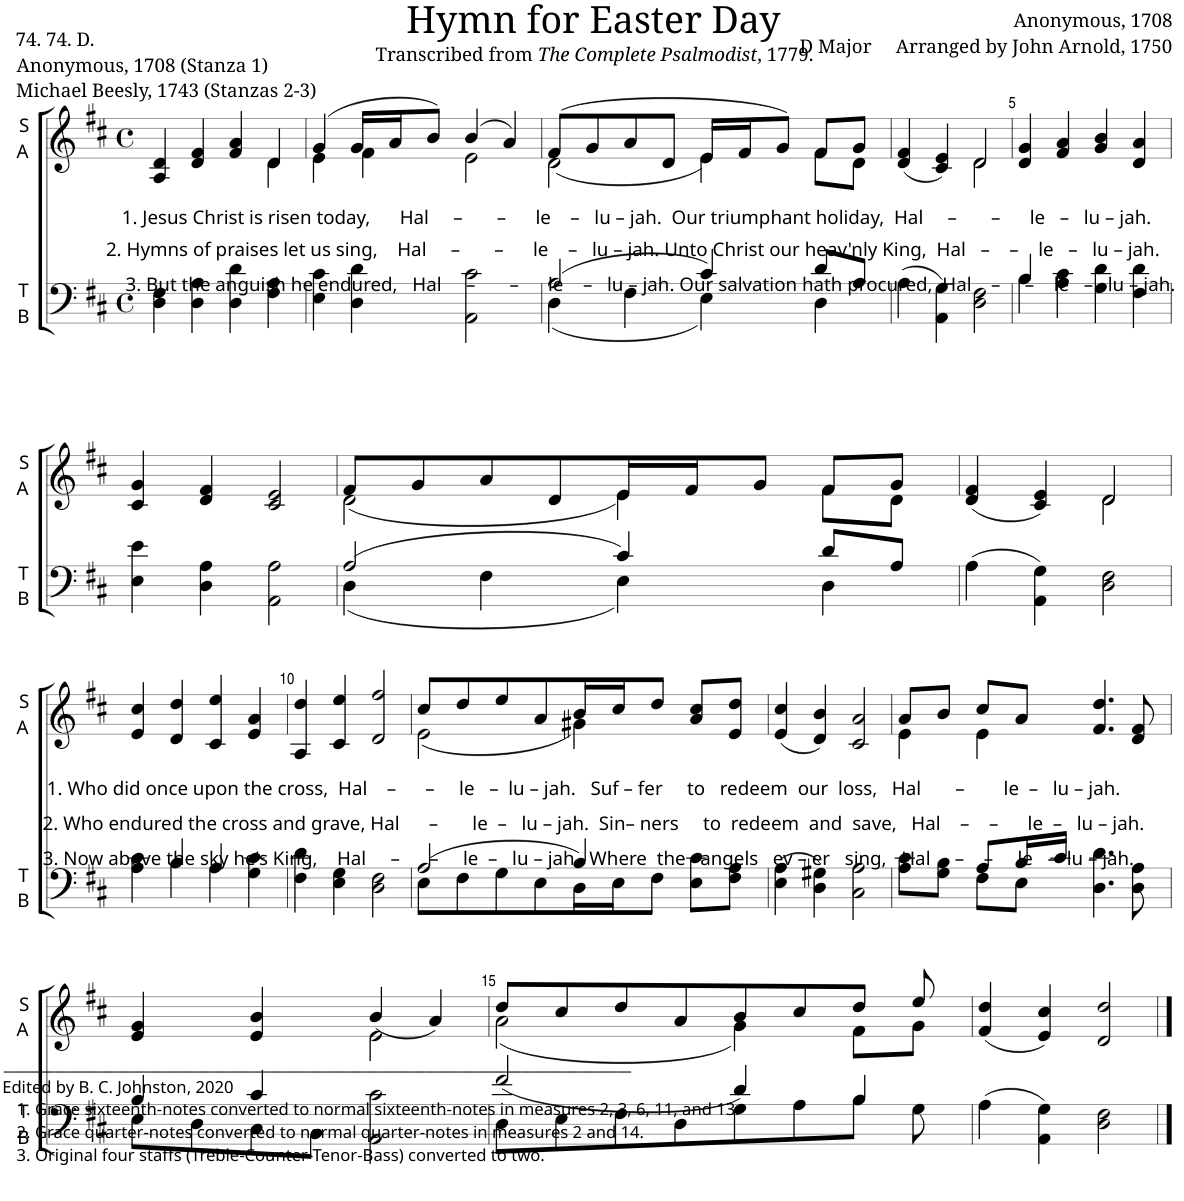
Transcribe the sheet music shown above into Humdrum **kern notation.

**kern	**kern
*part2	*part1
*staff2	*staff1
*I"T B	*I"S A
*I'T B	*I'S A
*clefF4	*clefG2
*k[f#c#]	*k[f#c#]
*M4/4	*M4/4
*met(c)	*met(c)
=1	=1
*	*^
!	!LO:TX:b:t=3. But the anguish he endured,   Hal     –       –      le    –   lu – jah. Our salvation hath procured,  Hal    –     –    le   –   lu – jah.	!
!	!LO:TX:b:t=1. Jesus Christ is risen today,      Hal     –       –      le    –   lu – jah.  Our triumphant holiday,  Hal     –       –      le   –   lu – jah.	!
!	!LO:TX:b:t=2. Hymns of praises let us sing,    Hal     –       –      le    –   lu – jah. Unto Christ our heav'nly King,  Hal   –    –    le   –   lu – jah.	!
4D\ 4F#\	4A/ 4d/	4ryy
4D\ 4A\	4d/ 4f#/	4ryy
4D\ 4d\	4f#/ 4a/	4ryy
4F#\ 4A\	4d/	4d\
=2	=2	=2
4E\ 4c#\	(4g/	4e\
4D\ 4d\	16g/LL	4f#\
.	16a/J	.
.	8b/J)	.
2AA\ 2c#\	(4b/	2e\
.	4a/)	.
=3	=3	=3
*^	*	*
(2A/	(4D\	(8f#/L	(2d\
.	.	8g/	.
.	4F#\	8a/	.
.	.	8d/J	.
4c#/)	4E\)	16e/LL	4e\)
.	.	16f#/J	.
.	.	8g/J)	.
8d/L	4D\	8f#/L	8f#\L
8A/J	.	8g/J	8d\J
=4	=4	=4	=4
(>4ryy	4A\	(<4d/ 4f#/	4ryy
4AA\ 4G\)	4ryy	4c#/ 4e/)	4ryy
2D\ 2F#\	2ryy	2d/	2d\
*	*	*v	*v
=5	=5	=5
4B/	4B\	4d/ 4g/
4A\ 4c#\	4ryy	4f#/ 4a/
4G\ 4d\	2ryy	4g/ 4b/
4F#\ 4d\	.	4d/ 4a/
*v	*v	*
!!LO:LB:g=z
=6	=6
4E\ 4e\	4c#/ 4g/
4D\ 4A\	4d/ 4f#/
2AA\ 2A\	2c#/ 2e/
=7	=7
*^	*^
(2A/	(4D\	8f#/L	(2d\
.	.	8g/	.
.	4F#\	8a/	.
.	.	8d/	.
4c#/)	4E\)	16e/L	4e\)
.	.	16f#/J	.
.	.	8g/J	.
8d/L	4D\	8f#/L	8f#\L
8A/J	.	8g/J	8d\J
=8	=8	=8	=8
4ryy	(>4A\	(<4d/ 4f#/	4ryy
(4AA\ 4G\	4ryy	4c#/ 4e/)	4ryy
2D\ 2F#\	2ryy	2d/	2d\
!!LO:LB:g=z
=9	=9	=9	=9
!	!	!LO:TX:b:t=3. Now above the sky he's King,    Hal     –      –     le  –   lu – jah.  Where  the   angels   ev – er   sing,   Hal     –    –     le   –  lu – jah.	!
!	!	!LO:TX:b:t=1. Who did once upon the cross,  Hal    –      –     le   –  lu – jah.   Suf – fer     to   redeem  our  loss,   Hal       –        le  –   lu – jah.	!
!	!	!LO:TX:b:t=2. Who endured the cross and grave, Hal      –       le  –   lu – jah.  Sin– ners     to  redeem  and  save,   Hal    –    –      le  –   lu – jah.	!
!LO:TX:b:t=_____________________________________________________________________________________	!	!	!
!LO:TX:b:t=Edited by B. C. Johnston, 2020	!	!	!
!LO:TX:b:t=1. Grace sixteenth-notes converted to normal sixteenth-notes in measures 2, 3, 6, 11, and 13.	!	!	!
!LO:TX:b:t=2. Grace quarter-notes converted to normal quarter-notes in measures 2 and 14.	!	!	!
!LO:TX:b:t=3. Original four staffs (Treble-Counter-Tenor-Bass) converted to two.	!	!	!
*	*	*v	*v
4A\ 4c#\	4ryy	4e/ 4cc#/
4B/	4B\	4d/ 4dd/
4A/	4A\	4c#/ 4ee/
4G\ 4c#\	4ryy	4e/ 4a/
*v	*v	*
=10	=10
4F#\ 4d\	4A/ 4dd/
4E\ 4G\	4c#/ 4ee/
2D\ 2F#\	2d/ 2ff#/
=11	=11
*^	*^
2A/	8E\L	8cc#/L	(2e\
.	8F#\	8dd/	.
.	8G\	8ee/	.
.	8E\	8a/	.
4B/)	16D\L	16b/L	4g#X\)
.	16E\J	16cc#/J	.
.	8F#\J	8dd/J	.
8E\ 8c#\L	4ryy	8a/ 8cc#/L	4ryy
8F#\ 8A\J	.	8e/ 8dd/J	.
*v	*v	*	*
*	*v	*v
=12	=12
(4E\ 4A\	(4e/ 4cc#/
4D\ 4G#X\)	4d/ 4b/)
2C#\ 2A\	2c#/ 2a/
=13	=13
*^	*^
8A\ 8c#\L	4ryy	8a/L	4e\
8G\ 8B\J	.	8b/J	.
8A/L	8F#\L	8cc#/L	4e\
16B/L	8E\J	8a/J	.
16c#/JJ	.	.	.
4.D\ 4.d\	2ryy	4.f#/ 4.dd/	2ryy
8D\ 8A\	.	8d/ 8f#/	.
!!LO:LB:g=z	!!
=14	=14	=14	=14
4B/	8E\L	4e/ 4g/	4ryy
.	8D\	.	.
4c#/	8C#\	4e/ 4b/	4ryy
.	8BB\J	.	.
2AA\ 2c#\	2ryy	(<4b/	2e\
.	.	4a/)	.
=15	=15	=15	=15
(<2f#/	8D\L	8dd/L	(2a\
.	8E\	8cc#/	.
.	8F#\	8dd/	.
.	8D\	8a/	.
4d/)	8G\	8b/	4g\)
.	8A\	8cc#/	.
4B/	8B\J	8dd/J	8f#\L
.	8G\	8ee/	8g\J
*v	*v	*	*
*	*v	*v
=16	=16
(4A\	(4f#/ 4dd/
4AA\ 4G\)	4e/ 4cc#/)
2D\ 2F#\	2d/ 2dd/
==	==
*-	*-
